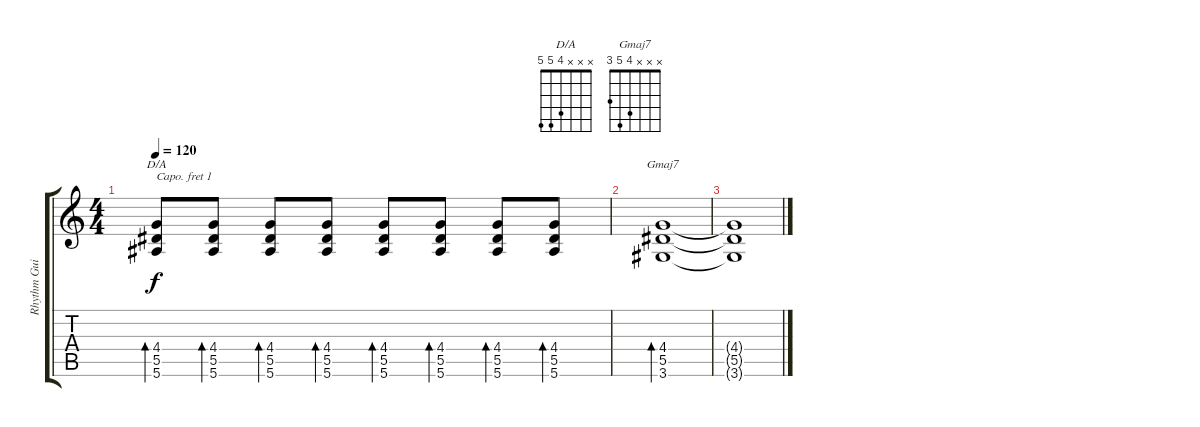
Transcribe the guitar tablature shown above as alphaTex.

\track ("Rhythm Guitar" "Rhythm Gui") {instrument electricguitarclean}
\staff {score tabs}
\capo 1
\tuning (E4 B3 G3 D3 A2 E2) {hide}
\chord ("D/A" x x x 4 5 5)
\chord ("Gmaj7" x x x 4 5 3)
\ts (4 4)
\tempo 120
\clef g2
\ks c
(4.4 5.5 5.6).8{bd 30 ch "D/A" dy f} (4.4 5.5 5.6).8{bd 30} (4.4 5.5 5.6).8{bd 30} (4.4 5.5 5.6).8{bd 30} (4.4 5.5 5.6).8{bd 30} (4.4 5.5 5.6).8{bd 30} (4.4 5.5 5.6).8{bd 30} (4.4 5.5 5.6).8{bd 30} |
(4.4 5.5 3.6).1{bd 30 ch "Gmaj7"} |
(4.4{t} 5.5{t} 3.6{t}).1
